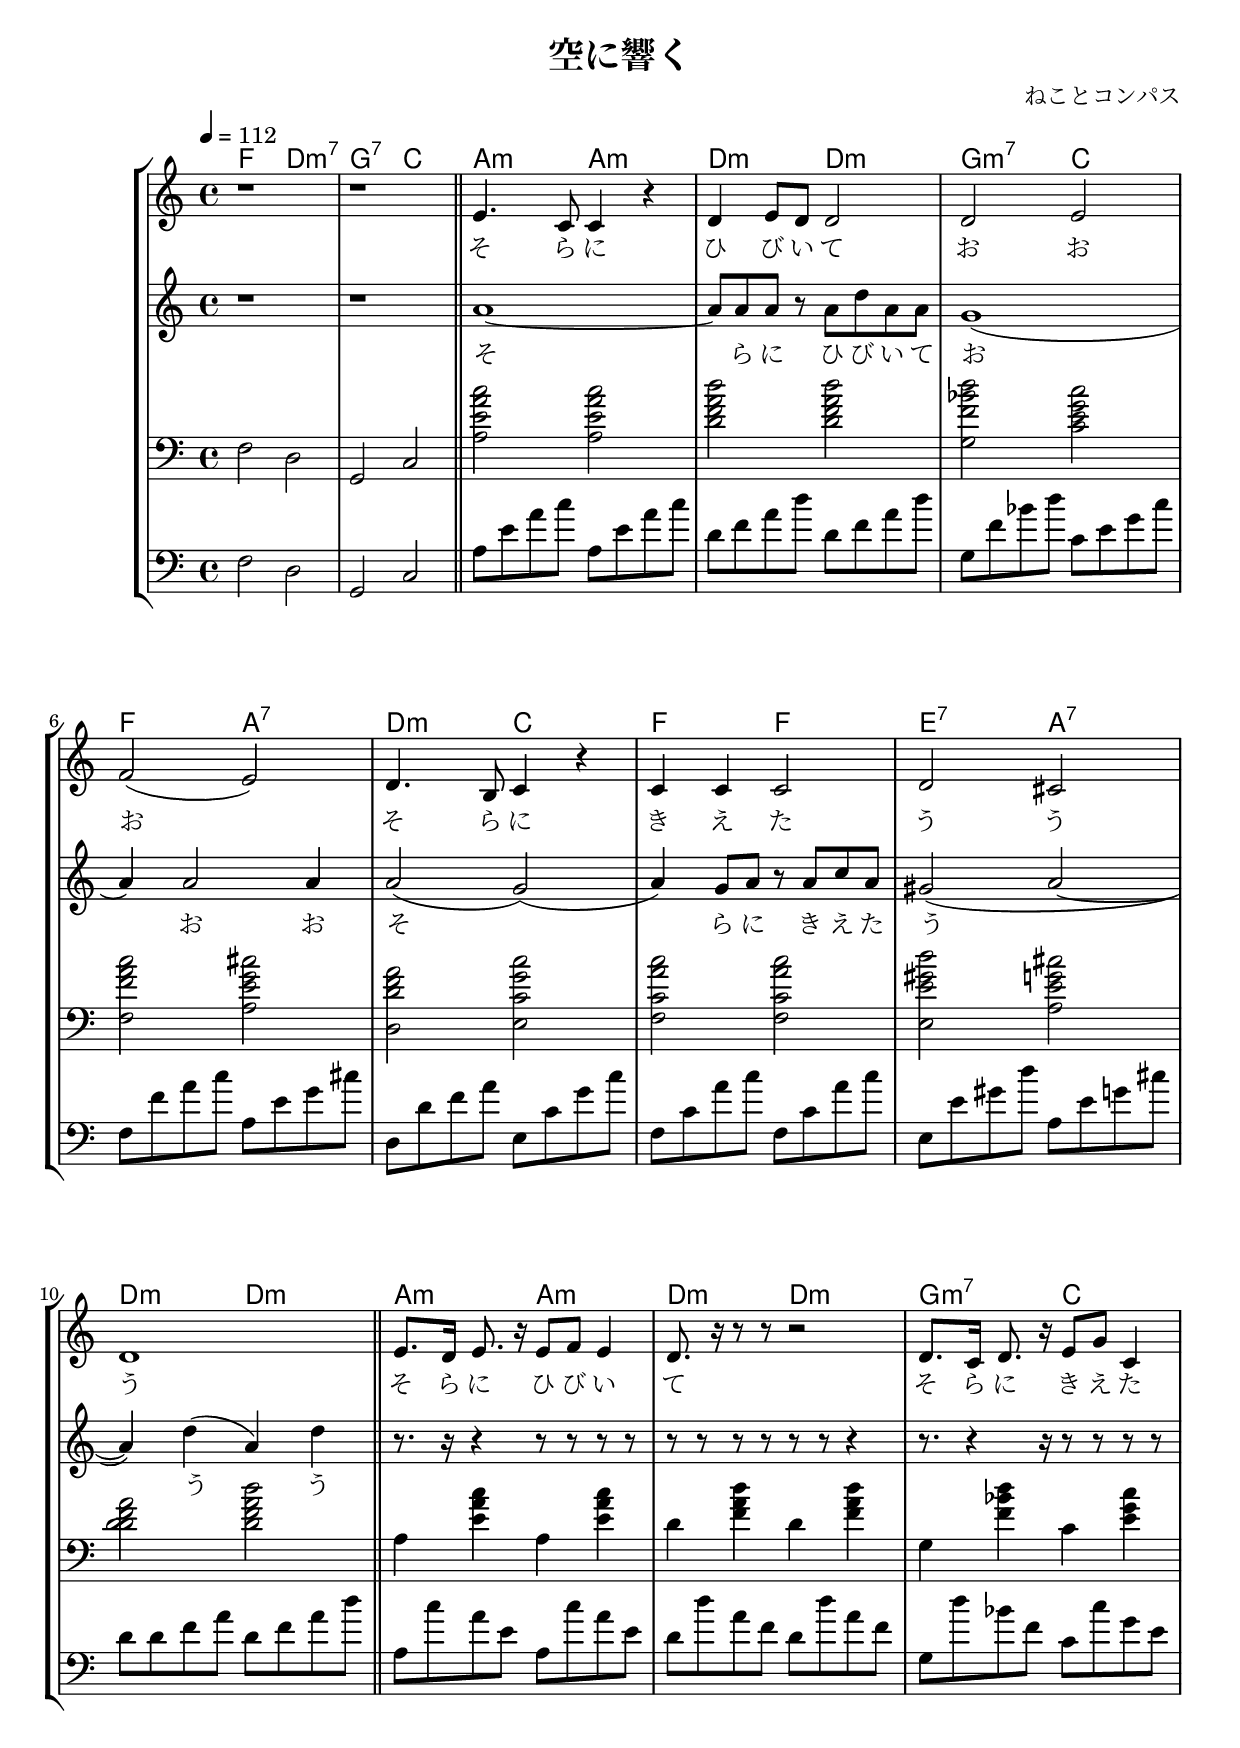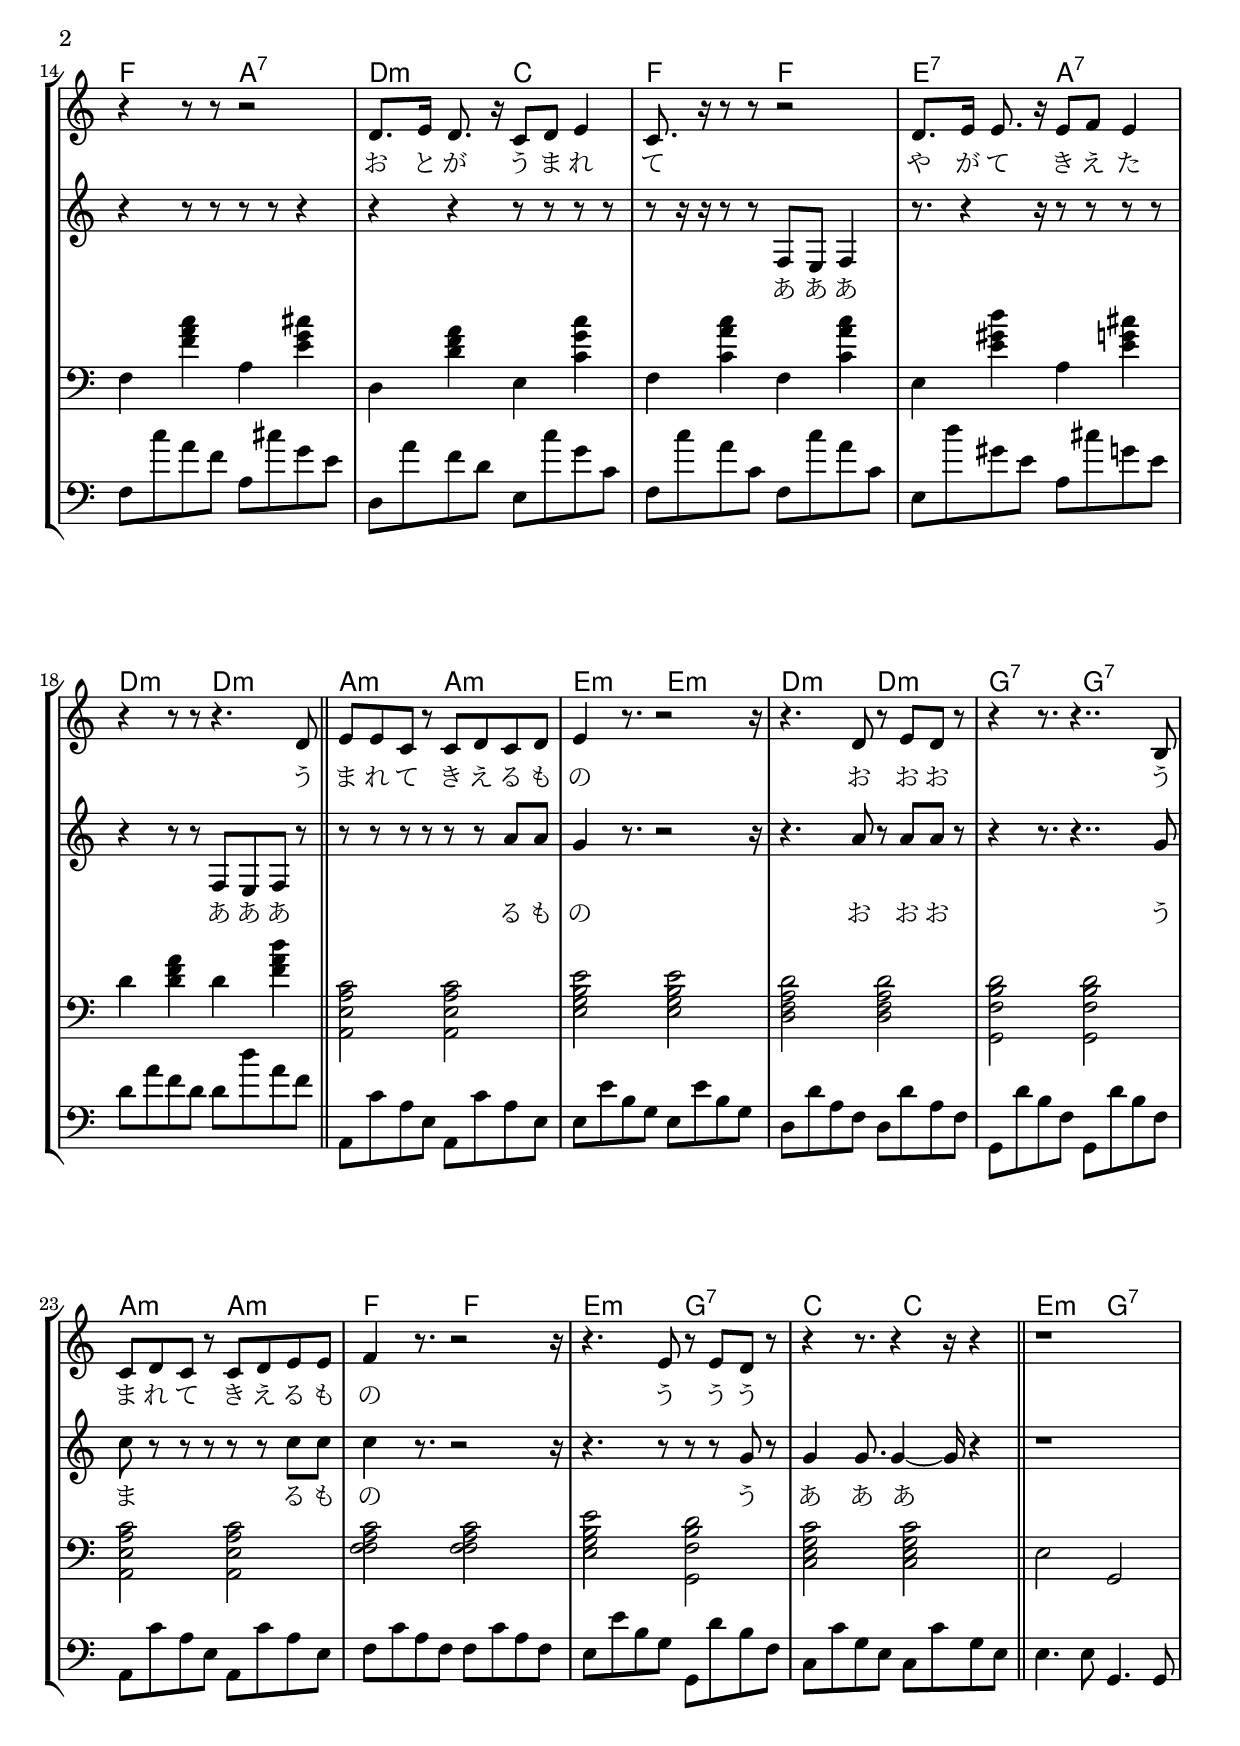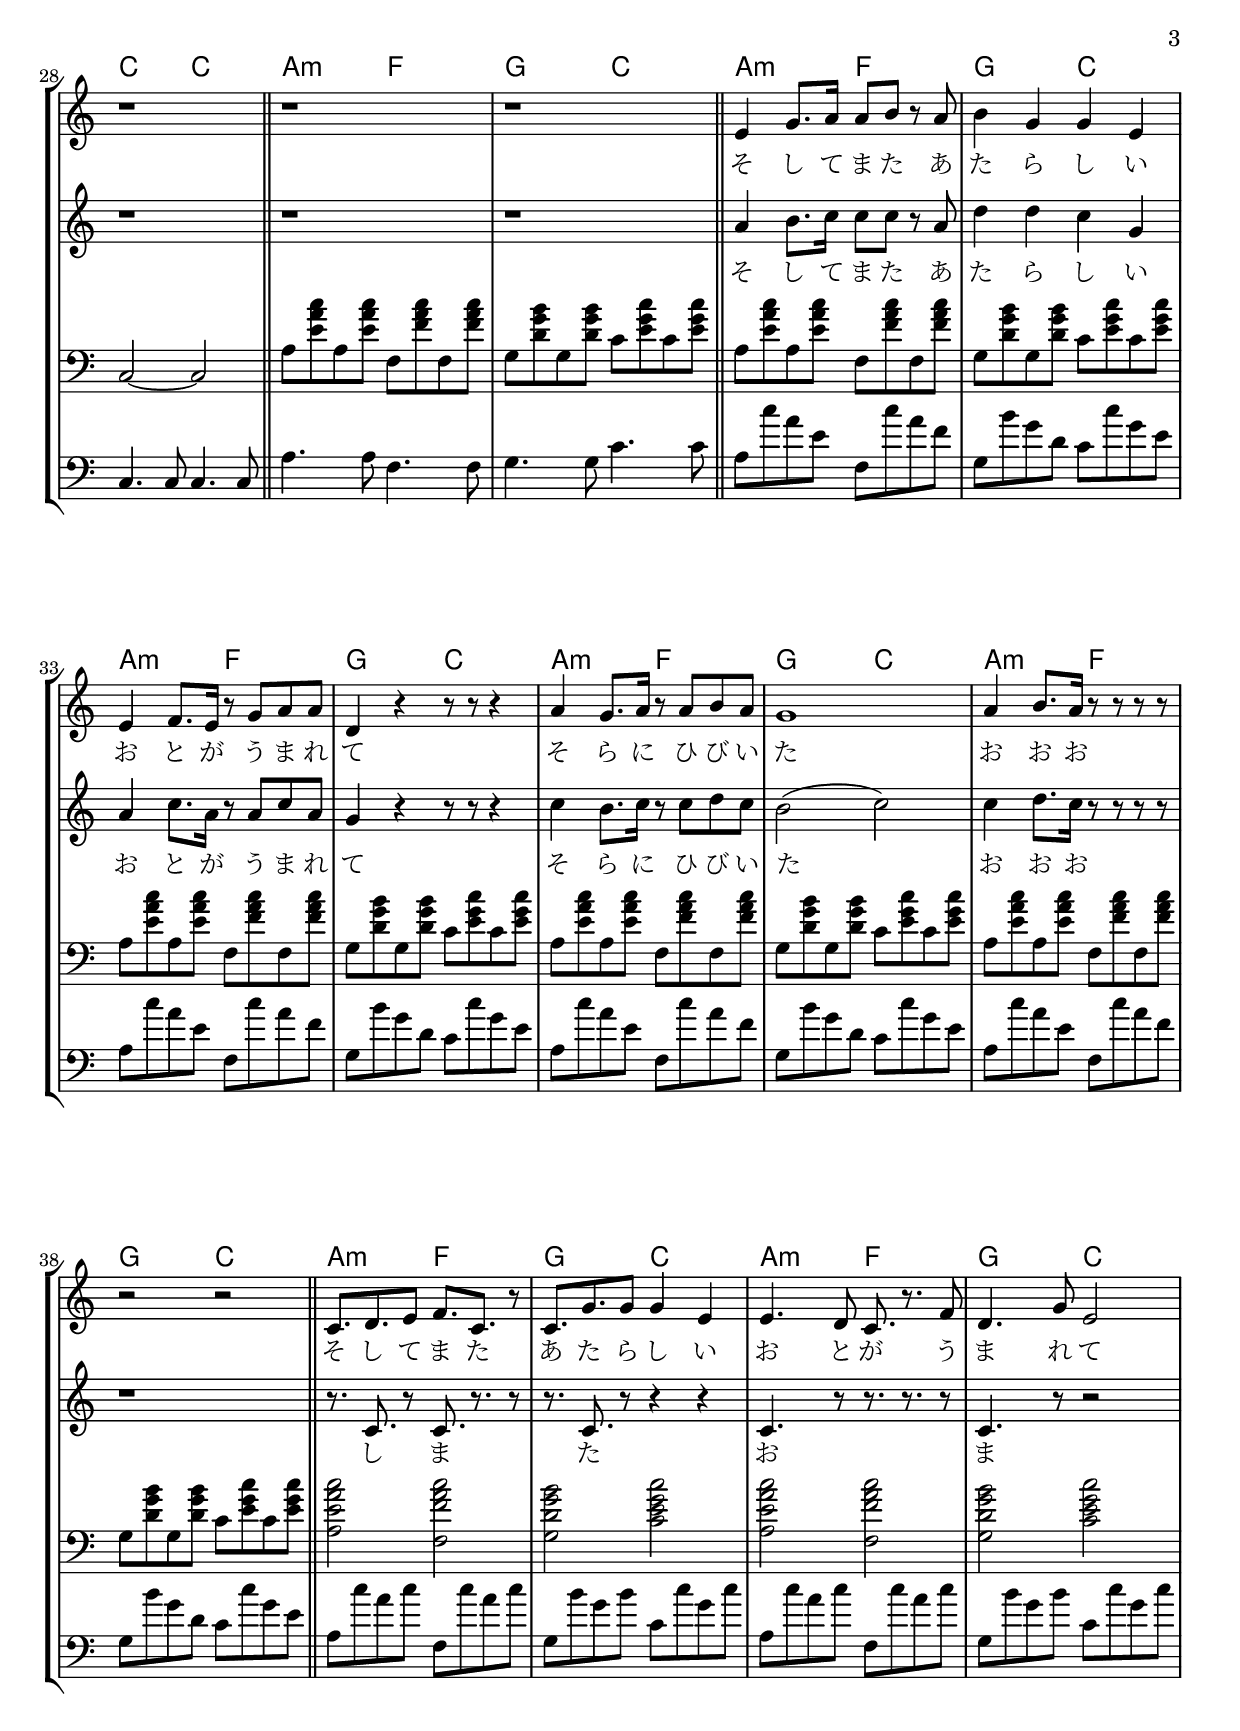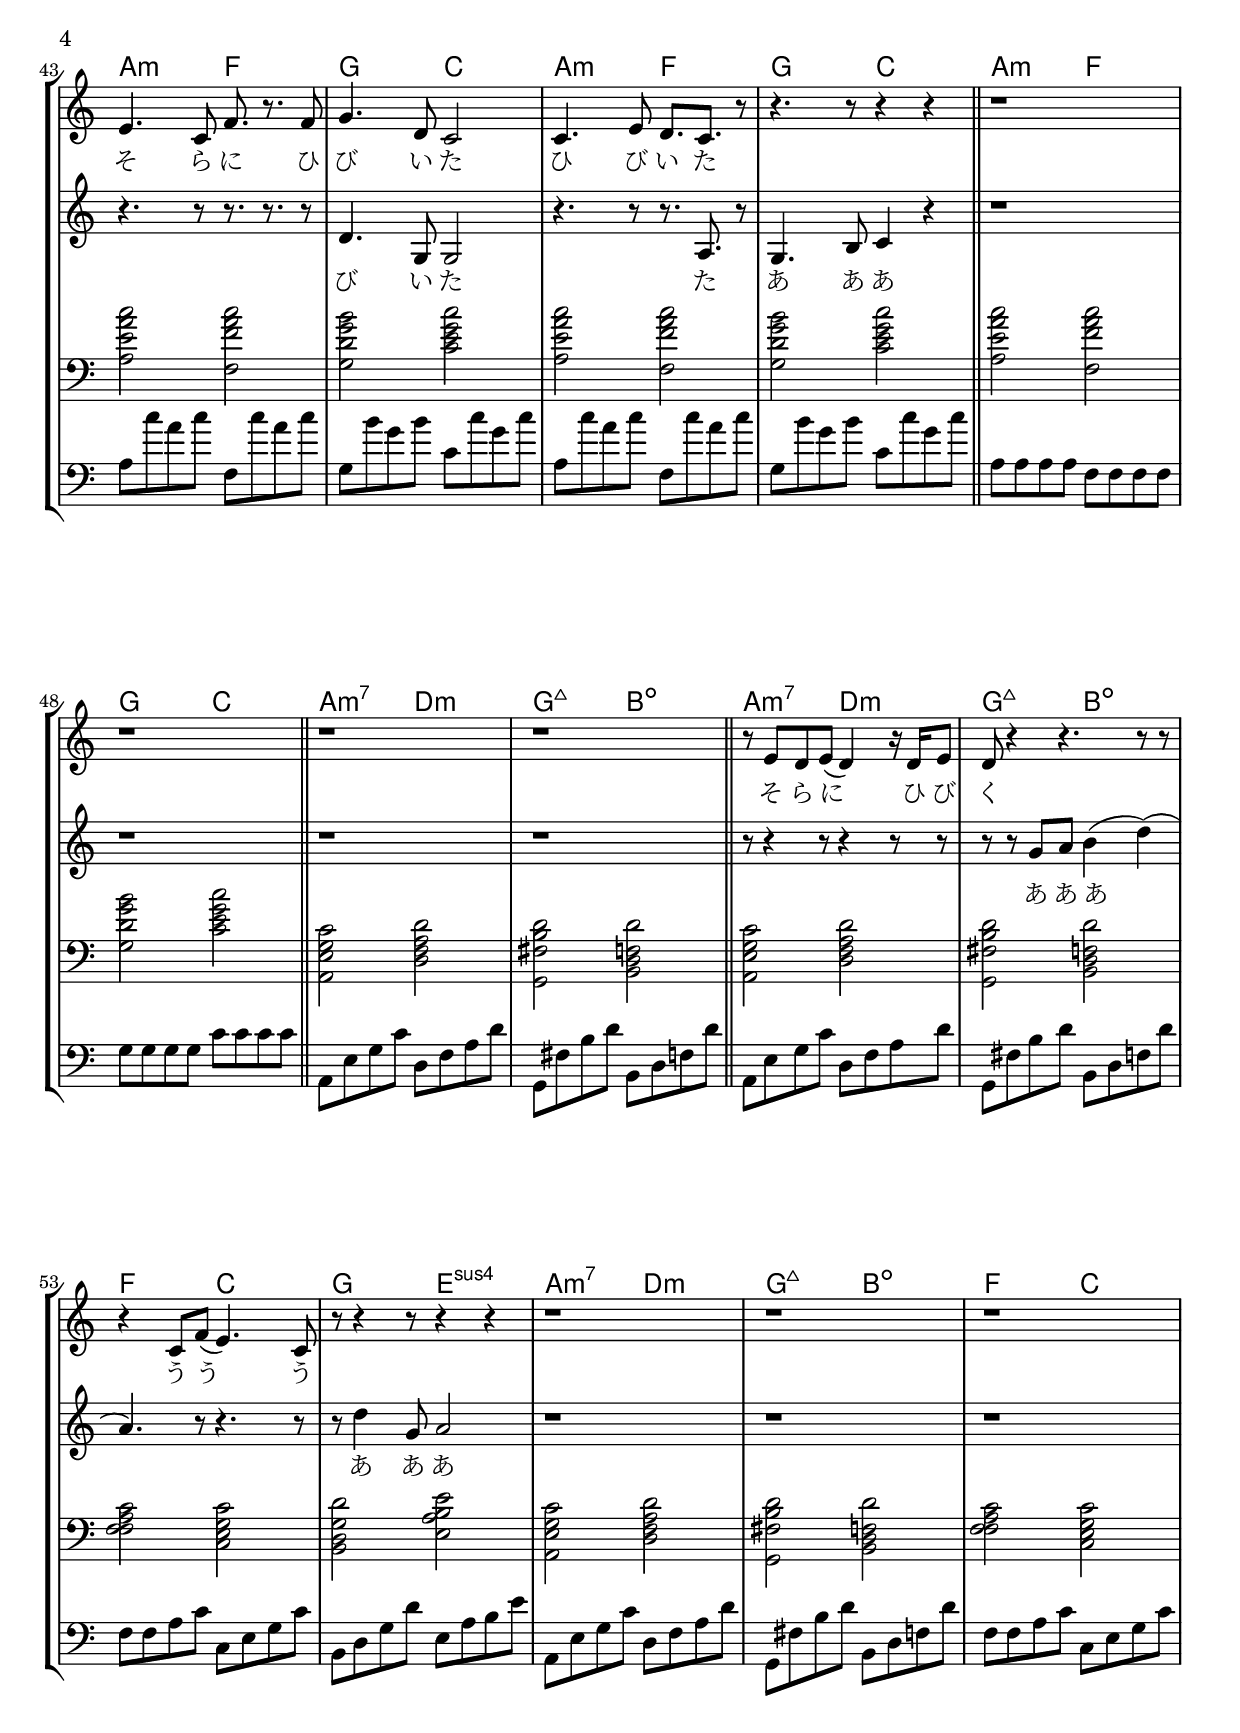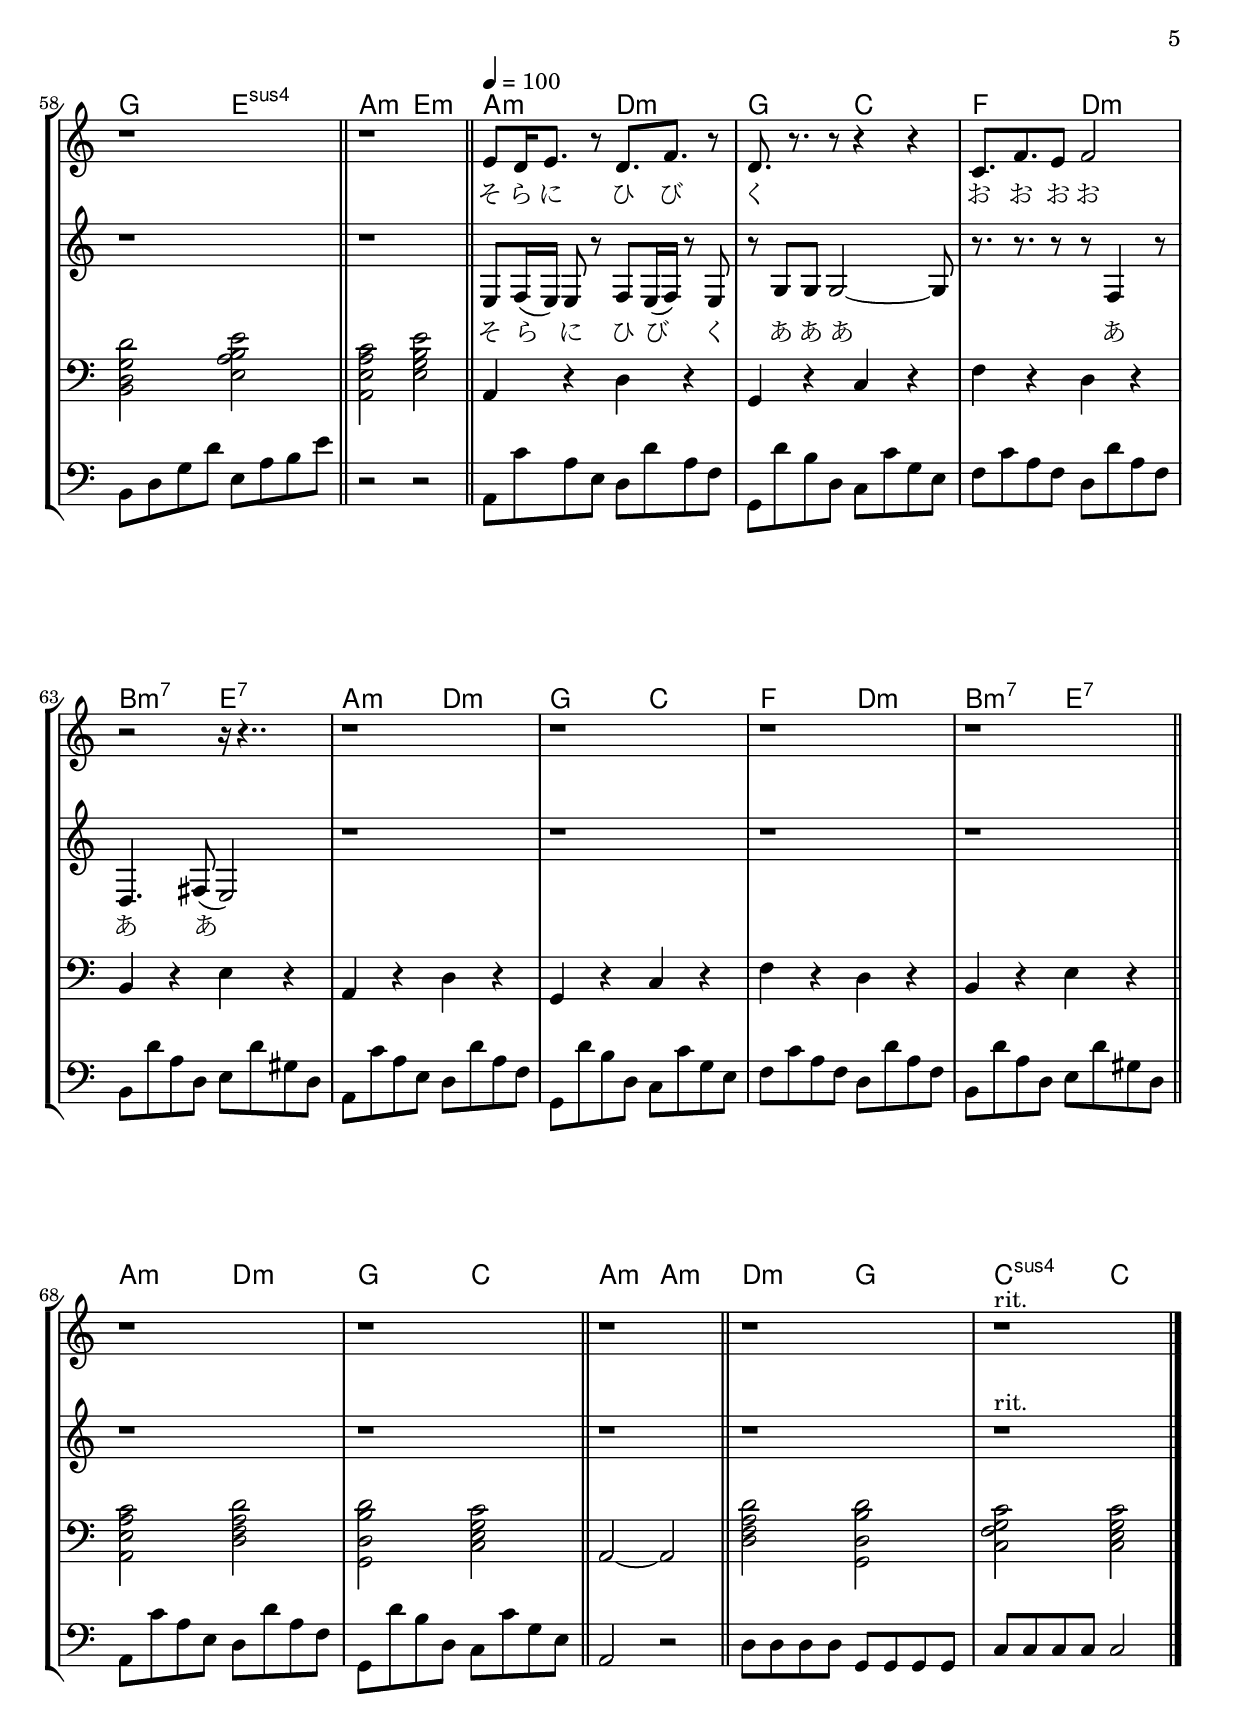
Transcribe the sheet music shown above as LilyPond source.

\version "2.12.1"

\header {
	title = \markup {空に響く}
	composer = \markup \center-column {ねことコンパス}
}

harmony = \chordmode {
	f2 d:min7 g:7 c 

	a:m a:m d:m d:m g:min7 c f a:7 d:m c f f e:7 a:7 d:m d:m 

	a:m a:m d:m d:m g:min7 c f a:7 d:m c f f e:7 a:7 d:m d:m 

	a:m a:m e:m e:m d:m d:m g:7 g:7 a:m a:m f f e:m g:7 c c 

	e:m g:7 c c 

	a:m f g c 

	a:m f g c a:m f g c a:m f g c a:m f g c 

	a:m f g c a:m f g c a:m f g c a:m f g c 

	a:m f g c 

	a:min7 d:m g:maj7 b:dim 

	a:min7 d:m g:maj7 b:dim f c g e:sus4 a:min7 d:m g:maj7 b:dim f c g e:sus4 

	a:m e:m 

	a:m d:m g c f d:m b:min7 e:7 a:m d:m g c f d:m b:min7 e:7 

	a:m d:m g c 

	a:m a:m 

	d:m g c:sus4 c 
}

melody = {
	\key c \major
	\tempo 4 = 112
	r1 | r1   
	\set Staff.midiInstrument = #"Pad 4 (choir)"
	e'4.  c'8  c'4  r4 
	d'4  e'8  d'8  d'2 
	d'2  e'2 
	f'2  (e'2) 
	d'4.  b8  c'4  r4 
	c'4  c'4  c'2 
	d'2  cis'2 
	d'1
	\set Staff.midiInstrument = #"mmi0.45"
	e'8.  d'16  e'8.  r16  e'8  f'8  e'4 
	d'8.  r16  r8  r8  r2 
	d'8.  c'16  d'8.  r16  e'8  g'8  c'4 
	r4  r8  r8  r2 
	d'8.  e'16  d'8.  r16  c'8  d'8  e'4 
	c'8.  r16  r8  r8  r2 
	d'8.  e'16  e'8.  r16  e'8  f'8  e'4 
	r4  r8  r8  r4.  	\set Staff.midiInstrument = #"mmi0.45"
	d'8 
	e'8  e'8  c'8  r8  c'8  d'8  c'8  d'8 
	e'4  r8.  r2 r16 
	r4.  d'8  r8  e'8  d'8  r8 
	r4  r8.  r4..  b8 
	c'8  d'8  c'8  r8  c'8  d'8  e'8  e'8 
	f'4  r8.  r2 r16 
	r4.  e'8  r8  e'8  d'8  r8 
	r4  r8.  r4 r16  	r4 	r1 | r1   
	r1 | r1   
	\set Staff.midiInstrument = #"mmi0.45"
	e'4  g'8.  a'16  a'8  b'8  r8  a'8 
	b'4  g'4  g'4  e'4 
	e'4  f'8.  e'16  r8  g'8  a'8  a'8 
	d'4  r4  r8  r8  r4 
	a'4  g'8.  a'16  r8  a'8  b'8  a'8 
	g'1 
	a'4  b'8.  a'16  r8  r8  r8  r8 
	r2  r2
	\set Staff.midiInstrument = #"Pad 7 (halo)"
	c'8.  d'8.  e'8  f'8.  c'8.  r8 
	c'8.  g'8.  g'8  g'4  e'4 
	e'4.  d'8  c'8.  r8.  f'8 
	d'4.  g'8  e'2 
	e'4.  c'8  f'8.  r8.  f'8 
	g'4.  d'8  c'2 
	c'4.  e'8  d'8.  c'8.  r8 
	r4.  r8  r4  	r4 	r1 | r1   
	r1 | r1   
	\set Staff.midiInstrument = #"mmi0.45"
	r8 e'8  d'8  e'8  (d'4)  r16  d'16  e'8 
	d'8  r4  r4.  r8  r8 
	r4  c'8  f'8  (e'4.)  c'8 
	r8  r4  r8  r4  r4
	r1 r1 r1 r1 	r1   
	\set Staff.midiInstrument = #"mmi0.45"
		\tempo 4 = 100
e'8  d'16  e'8.  r8  d'8.  f'8.  r8 
	d'8.  r8.  r8  r4  r4 
	c'8.  f'8.  e'8  f'2 
	r2  r16  	r4.. r1 r1 r1 r1 	r1 | r1   
	r1   
	r1 | r1^"rit." \bar "|."
}

words = \lyricmode {
	
	そ  ら  に  ひ  び  い  て  お  お  お  そ  ら  に  き  え  た  う  う  う  
	そ  ら  に  ひ  び  い  て  そ  ら  に  き  え  た  お  と  が  う  ま  れ  て  や  が  て  き  え  た  
	う  ま  れ  て  き  え  る  も  の  お  お  お  う  ま  れ  て  き  え  る  も  の  う  う  う  
	
	
	そ  し  て  ま  た  あ  た  ら  し  い  お  と  が  う  ま  れ  て  そ  ら  に  ひ  び  い  た  お  お  お  
	そ  し  て  ま  た  あ  た  ら  し  い  お  と  が  う  ま  れ  て  そ  ら  に  ひ  び  い  た  ひ  び  い  た  
	
	
	そ  ら  に  ひ  び  く  う  う  う  
	
	そ  ら  に  ひ  び  く  お  お  お  お  
	
	
	
}

secondmelody = {
	\key c \major
	\tempo 4 = 112
	r1 | r1   
	\set Staff.midiInstrument = #"FX 7 (echoes)"
	a'1~ 
	a'8  a'8  a'8  r8  a'8  d''8  a'8  a'8 
	g'1 
	(a'4)  a'2  a'4 
	a'2  (g'2) 
	(a'4)  g'8  a'8  r8  a'8  c''8  a'8 
	gis'2  (a'2~ 
	a'4)  d''4  (a'4)  d''4
	\set Staff.midiInstrument = #"Acoustic Bass"
	r8.  r16  r4  r8  r8  r8  r8 
	r8  r8  r8  r8  r8  r8  r4 
	r8.  r4 r16  r8  r8  r8  r8 
	r4  r8  r8  r8  r8  r4 
	r4  r4  r8  r8  r8  r8 
	r8  r16  r16  r8  r8  f8  e8  f4 
	r8.  r4 r16  r8  r8  r8  r8 
	r4  r8  r8  f8  e8  f8  	\set Staff.midiInstrument = #"Sitar"
	r8 
	r8  r8  r8  r8  r8  r8  a'8  a'8 
	g'4  r8.  r2 r16 
	r4.  a'8  r8  a'8  a'8  r8 
	r4  r8.  r4..  g'8 
	c''8  r8  r8  r8  r8  r8  c''8  c''8 
	c''4  r8.  r2 r16 
	r4.  r8  r8  r8  g'8  r8 
	g'4  g'8.  g'4~g'16  	r4 	r1 | r1   
	r1 | r1   
	\set Staff.midiInstrument = #"fss0.35"
	a'4  b'8.  c''16  c''8  c''8  r8  a'8 
	d''4  d''4  c''4  g'4 
	a'4  c''8.  a'16  r8  a'8  c''8  a'8 
	g'4  r4  r8  r8  r4 
	c''4  b'8.  c''16  r8  c''8  d''8  c''8 
	b'2  (c''2) 
	c''4  d''8.  c''16  r8  r8  r8  r8 
	r1
	\set Staff.midiInstrument = #"Pad 1 (new age)"
	r8.  c'8.  r8  c'8.  r8.  r8 
	r8.  c'8.  r8  r4  r4 
	c'4.  r8  r8.  r8.  r8 
	c'4.  r8  r2 
	r4.  r8  r8.  r8.  r8 
	d'4.  g8  g2 
	r4.  r8  r8.  a8.  r8 
	g4.  b8  c'4  	r4 	r1 | r1   
	r1 | r1   
	\set Staff.midiInstrument = #"Pad 8 (sweep)"
	r8  r4  r8  r4  r8  r8 
	r8  r8  g'8  a'8  b'4  (d''4) 
	(a'4.)  r8  r4.  r8 
	r8  d''4  g'8  a'2
	r1 r1 r1 r1 	r1   
	\set Staff.midiInstrument = #"FX 2 (soundtrack)"
		\tempo 4 = 100
e8  f16  (e16)  e8  r8  f8  e16  (f16)  r8  e8 
	r8  g8  g8  g2~g8 
	r8.  r8.  r8  r8  f4  r8 
	d4.  fis8  (e2)
	r1 r1 r1 r1 	r1 | r1   
	r1   
	r1 | r1^"rit." \bar "|."
}

secondwords = \lyricmode {
	
	そ  ら  に  ひ  び  い  て  お  お  お  そ  ら  に  き  え  た  う  う  う  
	あ  あ  あ  あ  あ  あ  
	る  も  の  お  お  お  う  ま  る  も  の  う  あ  あ  あ  
	
	
	そ  し  て  ま  た  あ  た  ら  し  い  お  と  が  う  ま  れ  て  そ  ら  に  ひ  び  い  た  お  お  お  
	し  ま  た  お  ま  び  い  た  た  あ  あ  あ  
	
	
	あ  あ  あ  あ  あ  あ  
	
	そ  ら  に  ひ  び  く  あ  あ  あ  あ  あ  あ  
	
	
	
}

tempochange = {
	\tempo 4 = 112
	r1 | r1 \bar "||"
	\tempo 4 = 112
	r1 | r1 | r1 | r1 | r1 | r1 | r1 | r1 \bar "||"
	\tempo 4 = 112
	r1 | r1 | r1 | r1 | r1 | r1 | r1 | r1 \bar "||"
	\tempo 4 = 112
	r1 | r1 | r1 | r1 | r1 | r1 | r1 | r1 \bar "||"
	\tempo 4 = 112
	r1 | r1 \bar "||"
	\tempo 4 = 112
	r1 | r1 \bar "||"
	\tempo 4 = 112
	r1 | r1 | r1 | r1 | r1 | r1 | r1 | r1 \bar "||"
	\tempo 4 = 112
	r1 | r1 | r1 | r1 | r1 | r1 | r1 | r1 \bar "||"
	\tempo 4 = 112
	r1 | r1 \bar "||"
	\tempo 4 = 112
	r1 | r1 \bar "||"
	\tempo 4 = 112
	r1 | r1 | r1 | r1 | r1 | r1 | r1 | r1 \bar "||"
	\tempo 4 = 112
	r1 \bar "||"
	\tempo 4 = 100
	r1 | r1 | r1 | r1 | r1 | r1 | r1 | r1 \bar "||"
	\tempo 4 = 100
	r1 | r1 \bar "||"
	\tempo 4 = 100
	r1 \bar "||"
	\tempo 4 = 100
	r1 | \tempo 4 = 75 r2 \tempo 4 = 66 r2 \bar "|."
}

mainacc = {
	\clef bass
	\set Staff.midiInstrument = #"FX 4 (atmosphere)"
	\key c \major
	\tempo 4 = 112
	f2
	~d2
	g,2
	~c2
	\bar "||"

	\set Staff.midiInstrument = #"Electric Grand"
	<a e' a' c''>2
	<a e' a' c''>2
	<d' f' a' d''>2
	<d' f' a' d''>2
	<g f' bes' d''>2
	<c' e' g' c''>2
	<f f' a' c''>2
	<a e' g' cis''>2
	<d d' f' a'>2
	<e c' g' c''>2
	<f c' a' c''>2
	<f c' a' c''>2
	<e e' gis' d''>2
	<a e' g' cis''>2
	<d' d' f' a'>2
	<d' f' a' d''>2
	\bar "||"

	\set Staff.midiInstrument = #"Electric Grand"
	a4 <e' a' c''>4
	a4 <e' a' c''>4
	d'4 <f' a' d''>4
	d'4 <f' a' d''>4
	g4 <f' bes' d''>4
	c'4 <e' g' c''>4
	f4 <f' a' c''>4
	a4 <e' g' cis''>4
	d4 <d' f' a'>4
	e4 <c' g' c''>4
	f4 <c' a' c''>4
	f4 <c' a' c''>4
	e4 <e' gis' d''>4
	a4 <e' g' cis''>4
	d'4 <d' f' a'>4
	d'4 <f' a' d''>4
	\bar "||"

	\set Staff.midiInstrument = #"Electric Grand"
	<a, e a c'>2
	<a, e a c'>2
	<e g b e'>2
	<e g b e'>2
	<d f a d'>2
	<d f a d'>2
	<g, f b d'>2
	<g, f b d'>2
	<a, e a c'>2
	<a, e a c'>2
	<f f a c'>2
	<f f a c'>2
	<e g b e'>2
	<g, f b d'>2
	<c e g c'>2
	<c e g c'>2
	\bar "||"

	\set Staff.midiInstrument = #"Pad 5 (bowed)"
	e2
	~g,2
	c2
	~c2
	\bar "||"

	\set Staff.midiInstrument = #"Rock Organ"
	a8 <e' a' c''> a <e' a' c''>
	f8 <f' a' c''> f <f' a' c''>
	g8 <d' g' b'> g <d' g' b'>
	c'8 <e' g' c''> c' <e' g' c''>
	\bar "||"

	\set Staff.midiInstrument = #"Electric Grand"
	a8 <e' a' c''> a <e' a' c''>
	f8 <f' a' c''> f <f' a' c''>
	g8 <d' g' b'> g <d' g' b'>
	c'8 <e' g' c''> c' <e' g' c''>
	a8 <e' a' c''> a <e' a' c''>
	f8 <f' a' c''> f <f' a' c''>
	g8 <d' g' b'> g <d' g' b'>
	c'8 <e' g' c''> c' <e' g' c''>
	a8 <e' a' c''> a <e' a' c''>
	f8 <f' a' c''> f <f' a' c''>
	g8 <d' g' b'> g <d' g' b'>
	c'8 <e' g' c''> c' <e' g' c''>
	a8 <e' a' c''> a <e' a' c''>
	f8 <f' a' c''> f <f' a' c''>
	g8 <d' g' b'> g <d' g' b'>
	c'8 <e' g' c''> c' <e' g' c''>
	\bar "||"

	\set Staff.midiInstrument = #"Acoustic grand"
	<a e' a' c''>2
	<f f' a' c''>2
	<g d' g' b'>2
	<c' e' g' c''>2
	<a e' a' c''>2
	<f f' a' c''>2
	<g d' g' b'>2
	<c' e' g' c''>2
	<a e' a' c''>2
	<f f' a' c''>2
	<g d' g' b'>2
	<c' e' g' c''>2
	<a e' a' c''>2
	<f f' a' c''>2
	<g d' g' b'>2
	<c' e' g' c''>2
	\bar "||"

	\set Staff.midiInstrument = #"Acoustic grand"
	<a e' a' c''>2
	<f f' a' c''>2
	<g d' g' b'>2
	<c' e' g' c''>2
	\bar "||"

	\set Staff.midiInstrument = #"Electric Grand"
	<a, e g c'>2
	<d f a d'>2
	<g, fis b d'>2
	<b, d f d'>2
	\bar "||"

	\set Staff.midiInstrument = #"Electric Grand"
	<a, e g c'>2
	<d f a d'>2
	<g, fis b d'>2
	<b, d f d'>2
	<f f a c'>2
	<c e g c'>2
	<b, d g d'>2
	<e a b e'>2
	<a, e g c'>2
	<d f a d'>2
	<g, fis b d'>2
	<b, d f d'>2
	<f f a c'>2
	<c e g c'>2
	<b, d g d'>2
	<e a b e'>2
	\bar "||"

	\set Staff.midiInstrument = #"Taiko Drum"
	<a, e a c'>2
	<e g b e'>2
	\bar "||"

	\set Staff.midiInstrument = #"Electric Grand"
	\tempo 4 = 100
	a,4 r4
	d4 r4
	g,4 r4
	c4 r4
	f4 r4
	d4 r4
	b,4 r4
	e4 r4
	a,4 r4
	d4 r4
	g,4 r4
	c4 r4
	f4 r4
	d4 r4
	b,4 r4
	e4 r4
	\bar "||"

	\set Staff.midiInstrument = #"Electric Grand"
	<a, e a c'>2
	<d f a d'>2
	<g, d b d'>2
	<c e g c'>2
	\bar "||"

	\set Staff.midiInstrument = #"Electric Grand"
	a,2
	~a,2
	\bar "||"

	\set Staff.midiInstrument = #"Electric Grand"
	<d f a d'>2
	<g, d b d'>2
	<c f g c'>2
	<c e g c'>2
	\bar "|."
}

subacc = {
	\clef bass
	\set Staff.midiInstrument = #"Blown Bottle"
	\key c \major
	\tempo 4 = 112
	f2
	d2
	g,2
	c2
	\bar "||"

	\set Staff.midiInstrument = #"Acoustic Guitar (steel)"
	a8 e'8 a'8 c''8
	a8 e'8 a'8 c''8
	d'8 f'8 a'8 d''8
	d'8 f'8 a'8 d''8
	g8 f'8 bes'8 d''8
	c'8 e'8 g'8 c''8
	f8 f'8 a'8 c''8
	a8 e'8 g'8 cis''8
	d8 d'8 f'8 a'8
	e8 c'8 g'8 c''8
	f8 c'8 a'8 c''8
	f8 c'8 a'8 c''8
	e8 e'8 gis'8 d''8
	a8 e'8 g'8 cis''8
	d'8 d'8 f'8 a'8
	d'8 f'8 a'8 d''8
	\bar "||"

	\set Staff.midiInstrument = #"Electric Guitar (clean)"
	a8 c'' a' e'
	a8 c'' a' e'
	d'8 d'' a' f'
	d'8 d'' a' f'
	g8 d'' bes' f'
	c'8 c'' g' e'
	f8 c'' a' f'
	a8 cis'' g' e'
	d8 a' f' d'
	e8 c'' g' c'
	f8 c'' a' c'
	f8 c'' a' c'
	e8 d'' gis' e'
	a8 cis'' g' e'
	d'8 a' f' d'
	d'8 d'' a' f'
	\bar "||"

	\set Staff.midiInstrument = #"Synth Bass 2"
	a,8 c' a e
	a,8 c' a e
	e8 e' b g
	e8 e' b g
	d8 d' a f
	d8 d' a f
	g,8 d' b f
	g,8 d' b f
	a,8 c' a e
	a,8 c' a e
	f8 c' a f
	f8 c' a f
	e8 e' b g
	g,8 d' b f
	c8 c' g e
	c8 c' g e
	\bar "||"

	\set Staff.midiInstrument = #"Rock Organ"
	e4.e8
	g,4.g,8
	c4.c8
	c4.c8
	\bar "||"

	\set Staff.midiInstrument = #"Pad 5 (bowed)"
	a4.a8
	f4.f8
	g4.g8
	c'4.c'8
	\bar "||"

	\set Staff.midiInstrument = #"Acoustic Guitar (nylon)"
	a8 c'' a' e'
	f8 c'' a' f'
	g8 b' g' d'
	c'8 c'' g' e'
	a8 c'' a' e'
	f8 c'' a' f'
	g8 b' g' d'
	c'8 c'' g' e'
	a8 c'' a' e'
	f8 c'' a' f'
	g8 b' g' d'
	c'8 c'' g' e'
	a8 c'' a' e'
	f8 c'' a' f'
	g8 b' g' d'
	c'8 c'' g' e'
	\bar "||"

	\set Staff.midiInstrument = #"Vibraphone"
	a8 c'' a' c''
	f8 c'' a' c''
	g8 b' g' b'
	c'8 c'' g' c''
	a8 c'' a' c''
	f8 c'' a' c''
	g8 b' g' b'
	c'8 c'' g' c''
	a8 c'' a' c''
	f8 c'' a' c''
	g8 b' g' b'
	c'8 c'' g' c''
	a8 c'' a' c''
	f8 c'' a' c''
	g8 b' g' b'
	c'8 c'' g' c''
	\bar "||"

	\set Staff.midiInstrument = #"Synth Voice"
	a8 a8 a8 a8
	f8 f8 f8 f8
	g8 g8 g8 g8
	c'8 c'8 c'8 c'8
	\bar "||"

	\set Staff.midiInstrument = #"Lead 6 (voice)"
	a,8 e8 g8 c'8
	d8 f8 a8 d'8
	g,8 fis8 b8 d'8
	b,8 d8 f8 d'8
	\bar "||"

	\set Staff.midiInstrument = #"French horn"
	a,8 e8 g8 c'8
	d8 f8 a8 d'8
	g,8 fis8 b8 d'8
	b,8 d8 f8 d'8
	f8 f8 a8 c'8
	c8 e8 g8 c'8
	b,8 d8 g8 d'8
	e8 a8 b8 e'8
	a,8 e8 g8 c'8
	d8 f8 a8 d'8
	g,8 fis8 b8 d'8
	b,8 d8 f8 d'8
	f8 f8 a8 c'8
	c8 e8 g8 c'8
	b,8 d8 g8 d'8
	e8 a8 b8 e'8
	\bar "||"

	\set Staff.midiInstrument = #"Acoustic grand"
	r2
	r2
	\bar "||"

	\set Staff.midiInstrument = #"Blown Bottle"
	\tempo 4 = 100
	a,8 c' a e
	d8 d' a f
	g,8 d' b d
	c8 c' g e
	f8 c' a f
	d8 d' a f
	b,8 d' a d
	e8 d' gis d
	a,8 c' a e
	d8 d' a f
	g,8 d' b d
	c8 c' g e
	f8 c' a f
	d8 d' a f
	b,8 d' a d
	e8 d' gis d
	\bar "||"

	\set Staff.midiInstrument = #"Lead 4 (chiff)"
	a,8 c' a e
	d8 d' a f
	g,8 d' b d
	c8 c' g e
	\bar "||"

	\set Staff.midiInstrument = #"FX 2 (soundtrack)"
	a,2
	r2
	\bar "||"

	\set Staff.midiInstrument = #"Pad 2 (warm)"
	d8 d8 d8 d8
	g,8 g,8 g,8 g,8
	c8 c8 c8 c8
	c2
	\bar "|."
}

percA = {
	\drummode {
	r1 |r1 \bar "||"
	r1 |r1 |r1 |r1 |r1 |r1 |r1 |r1 \bar "||"
	r1  |r1  |r1  |r1  |r1  |r1  |r1  |r2 r8 hho4 hho8  \bar "||"
	cymr4 cymr4 cymr4 cymr4  |cymr4 cymr8 cymr16 cymr16 cymr4 cymr4  |cymr4 cymr4 cymr4 cymr4  |cymr4 cymr2.  |cymr4 cymr4 cymr4 cymr4  |cymr4 cymr8 cymr16 cymr16 cymr4 cymr4  |cymr4 cymr4 cymr4 cymr4  |cymr4 cymr2.  \bar "||"
	r1 |r1 \bar "||"
	r8 cymr16 cymr16 cymr8 cymr16 cymr16 cymr8 cymr16 cymr16 cymr8 cymr8  |cymr8 cymr16 cymr16 cymr8 cymr16 cymr16 cymr8 cymr16 cymr16 cymr8 cymr8  \bar "||"
	r8 cymr16 cymr16 cymr8 cymr16 cymr16 cymr8 cymr16 cymr16 cymr8 cymr8  |cymr8 cymr16 cymr16 cymr8 cymr16 cymr16 cymr8 cymr16 cymr16 cymr8 cymr8  |cymr8 cymr16 cymr16 cymr8 cymr16 cymr16 cymr8 cymr16 cymr16 cymr8 cymr16 cymr16  |cymr8 cymr16 cymr16 cymr8 cymr16 cymr16 cymr8 cymr16 cymr16 cymr8 cymr8  |r8 cymr16 cymr16 cymr8 cymr16 cymr16 cymr8 cymr16 cymr16 cymr8 cymr8  |cymr8 cymr16 cymr16 cymr8 cymr16 cymr16 cymr8 cymr16 cymr16 cymr8 cymr8  |cymr8 cymr16 cymr16 cymr8 cymr16 cymr16 cymr8 cymr16 cymr16 cymr8 cymr16 cymr16  |cymr8 cymr16 cymr16 cymr8 cymr16 cymr16 cymr8 cymr16 cymr16 cymr8 cymr8  \bar "||"
	cymr4 cymr4 cymr4 cymr4  |cymr4 cymr8 cymr16 cymr16 cymr4 cymr4  |cymr4 cymr4 cymr4 cymr4  |cymr4 cymr2.  |cymr4 cymr4 cymr4 cymr4  |cymr4 cymr8 cymr16 cymr16 cymr4 cymr4  |cymr4 cymr4 cymr4 cymr4  |cymr4 cymr2.  \bar "||"
	r1 |r1 \bar "||"
	cymr4 cymr4 cymr4 cymr4  |cymr4 cymr8 cymr16 cymr16 cymr4 cymr4  \bar "||"
	cymr4 cymr4 cymr4 cymr4  |cymr4 cymr8 cymr16 cymr16 cymr4 cymr4  |cymr4 cymr4 cymr4 cymr4  |cymr4 cymr2.  |cymr4 cymr4 cymr4 cymr4  |cymr4 cymr8 cymr16 cymr16 cymr4 cymr4  |cymr4 cymr4 cymr4 cymr4  |cymr4 cymr2.  \bar "||"
	r1 \bar "||"
	r1 |r1 |r1 |r1 |r1 |r1 |r1 |r1 \bar "||"
	r1 |r1 \bar "||"
	r1 \bar "||"
	r1  |r2 r8 hho4 hho8  \bar "|."
	}
}

percB = {
	\drummode {
	r1 |r1 \bar "||"
	r1 |r1 |r1 |r1 |r1 |r1 |r1 |r1 \bar "||"
	r4. hhp2 hhp8  |r4. hhp2 hhp8  |r4. hhp2 hhp8  |r4. hhp2 hhp8  |r4. hhp2 hhp8  |r4. hhp2 hhp8  |r4. hhp2 hhp8  |hhp4 hhp4 hhp4 hhp4  \bar "||"
	r2 sn2  |r2 sn2  |r2 sn2  |r8 sn8 sn2.  |r2 sn2  |r2 sn2  |r2 sn2  |r8 sn8 sn2.  \bar "||"
	r1 |r1 \bar "||"
	r4 sn2 sn4  |r4 sn2 sn8 sn16 sn16  \bar "||"
	r4 sn2 sn4  |r4 sn8 sn4. sn4  |r4 sn2 sn4  |r4 sn8 sn4. sn4  |r4 sn2 sn4  |r4 sn8 sn4. sn4  |r4 sn2 sn4  |r4 sn2 sn8 sn16 sn16  \bar "||"
	r2 sn2  |r2 sn2  |r2 sn2  |r8 sn8 sn2.  |r2 sn2  |r2 sn2  |r2 sn2  |r8 sn8 sn2.  \bar "||"
	r1 |r1 \bar "||"
	r2 sn2  |r2 sn2  \bar "||"
	r2 sn2  |r2 sn2  |r2 sn2  |r8 sn8 sn2.  |r2 sn2  |r2 sn2  |r2 sn2  |r8 sn8 sn2.  \bar "||"
	r1 \bar "||"
	r1 |r1 |r1 |r1 |r1 |r1 |r1 |r1 \bar "||"
	r1 |r1 \bar "||"
	r1 \bar "||"
	r4. hhp2 hhp8  |hhp4 hhp4 hhp4 hhp4  \bar "|."
	}
}

percC = {
	\drummode {
	r1 |r1 \bar "||"
	r1 |r1 |r1 |r1 |r1 |r1 |r1 |r1 \bar "||"
	hh4 hh4 hh4 hh4  |hh4 hh4 hh4 hh4  |hh4 hh4 hh4 hh4  |hh4 hh4 hh4 hh4  |hh4 hh4 hh4 hh4  |hh4 hh4 hh4 hh4  |hh4 hh4 hh4 hh4  |r4. hh2 r8  \bar "||"
	bd2. r8 bd8  |bd2. r8 bd8  |bd2. r8 bd8  |bd4. bd8 bd4. bd8  |bd2. r8 bd8  |bd2. r8 bd8  |bd2. r8 bd8  |bd2 r8 bd4.  \bar "||"
	r1 |r1 \bar "||"
	bd8. bd16 bd8. bd16 bd8. bd16 bd8. bd16  |bd8. bd16 bd8. bd16 bd8. bd16 bd8. bd16  \bar "||"
	bd8. bd16 bd8. bd16 bd8. bd16 bd8. bd16  |bd8. bd16 bd8. bd16 bd8. bd16 bd4  |bd8. bd16 bd8. bd16 bd8. bd16 bd8. bd16  |bd8. bd16 bd8. bd16 bd8. bd16 bd4  |bd8. bd16 bd8. bd16 bd8. bd16 bd8. bd16  |bd8. bd16 bd8. bd16 bd8. bd16 bd4  |bd8. bd16 bd8. bd16 bd8. bd16 bd8. bd16  |bd8. bd16 bd8. bd16 bd8. bd16 bd8. bd16  \bar "||"
	bd2. r8 bd8  |bd2. r8 bd8  |bd2. r8 bd8  |bd4. bd8 bd4. bd8  |bd2. r8 bd8  |bd2. r8 bd8  |bd2. r8 bd8  |bd2 r8 bd4.  \bar "||"
	r1 |r1 \bar "||"
	bd2. r8 bd8  |bd2 r8 bd4.  \bar "||"
	bd2. r8 bd8  |bd2. r8 bd8  |bd2. r8 bd8  |bd4. bd8 bd4. bd8  |bd2. r8 bd8  |bd2. r8 bd8  |bd2. r8 bd8  |bd2 r8 bd4.  \bar "||"
	r1 \bar "||"
	r1 |r1 |r1 |r1 |r1 |r1 |r1 |r1 \bar "||"
	r1 |r1 \bar "||"
	r1 \bar "||"
	hh4 hh4 hh4 hh4  |r4. hh2 r8  \bar "|."
	}
}

percD = {
	\drummode {
	r1 |r1 \bar "||"
	r1 |r1 |r1 |r1 |r1 |r1 |r1 |r1 \bar "||"
	bd2. r8 bd8  |bd8. bd8. bd2 bd8  |bd2. r8 bd8  |bd8. bd8. bd2 bd8  |bd2. r8 bd8  |bd8. bd8. bd2 bd8  |bd2. r8 bd8  |bd8. bd4. r16 bd4 bd8  \bar "||"
	r1 |r1 |r1 |r2 r8 tommh8 tommh4  |r1 |r1 |r1 |r8. tommh8. tommh2 r8  \bar "||"
	r1 |r1 \bar "||"
	r1  |r4. tommh2 r8  \bar "||"
	r1  |r2 r16 tommh4. r16  |r1  |r2 r16 tommh4. r16  |r1  |r2 r16 tommh4. r16  |r1  |r4. tommh2 r8  \bar "||"
	r1 |r1 |r1 |r2 r8 tommh8 tommh4  |r1 |r1 |r1 |r8. tommh8. tommh2 r8  \bar "||"
	r1 |r1 \bar "||"
	r1 |r8. tommh8. tommh2 r8  \bar "||"
	r1 |r1 |r1 |r2 r8 tommh8 tommh4  |r1 |r1 |r1 |r8. tommh8. tommh2 r8  \bar "||"
	r1 \bar "||"
	r1 |r1 |r1 |r1 |r1 |r1 |r1 |r1 \bar "||"
	r1 |r1 \bar "||"
	r1 \bar "||"
	bd2. r8 bd8  |bd8. bd4. r16 bd4 bd8  \bar "|."
	}
}

percE = {
	\drummode {
	r1 |r1 \bar "||"
	r1 |r1 |r1 |r1 |r1 |r1 |r1 |r1 \bar "||"
	r1 | r1 | r1 | r1 | r1 | r1 | r1 | r1 \bar "||"
	r1 |r1 |r1 |r2. r8 toml8  |r1 |r1 |r1 |r2. toml8 toml8  \bar "||"
	r1 |r1 \bar "||"
	r1  |r2 r16 toml4. r16  \bar "||"
	r1  |r2. r8 toml8  |r1  |r2. r8 toml8  |r1  |r2. r8 toml8  |r1  |r2 r16 toml4. r16  \bar "||"
	r1 |r1 |r1 |r2. r8 toml8  |r1 |r1 |r1 |r2. toml8 toml8  \bar "||"
	r1 |r1 \bar "||"
	r1 |r2. toml8 toml8  \bar "||"
	r1 |r1 |r1 |r2. r8 toml8  |r1 |r1 |r1 |r2. toml8 toml8  \bar "||"
	r1 \bar "||"
	r1 |r1 |r1 |r1 |r1 |r1 |r1 |r1 \bar "||"
	r1 |r1 \bar "||"
	r1 \bar "||"
	r1 | r1 \bar "|."
	}
}

percF = {
	\drummode {
	r1 | r1 \bar "||"
	r1 | r1 | r1 | r1 | r1 | r1 | r1 | r1 \bar "||"
	r1 | r1 | r1 | r1 | r1 | r1 | r1 | r1 \bar "||"
	r1 |r1 |r1 |r1 |r1 |r1 |r1 |hho1  \bar "||"
	r1 | r1 \bar "||"
	cymc1  |r1 \bar "||"
	cymc1  |r1 |r1 |r1 |cymc1  |r1 |r1 |r1 \bar "||"
	r1 |r1 |r1 |r1 |r1 |r1 |r1 |hho1  \bar "||"
	r1 | r1 \bar "||"
	r1 |hho1  \bar "||"
	r1 |r1 |r1 |r1 |r1 |r1 |r1 |hho1  \bar "||"
	r1 \bar "||"
	r1 | r1 | r1 | r1 | r1 | r1 | r1 | r1 \bar "||"
	r1 | r1 \bar "||"
	r1 \bar "||"
	r1 | r1 \bar "|."
	}
}

\score {
	<<
		\new StaffGroup <<
			\new ChordNames {\harmony}
			\new Voice = "melody" {\melody}
			\new Lyrics \lyricsto "melody" \words
			\new Voice = "secondmelody" {\secondmelody}
			\new Lyrics \lyricsto "secondmelody" \secondwords
			\new Staff = "mainacc" {\mainacc}
			\new Staff = "subacc" {\subacc}
		>>
	>>
	\layout { }
}
